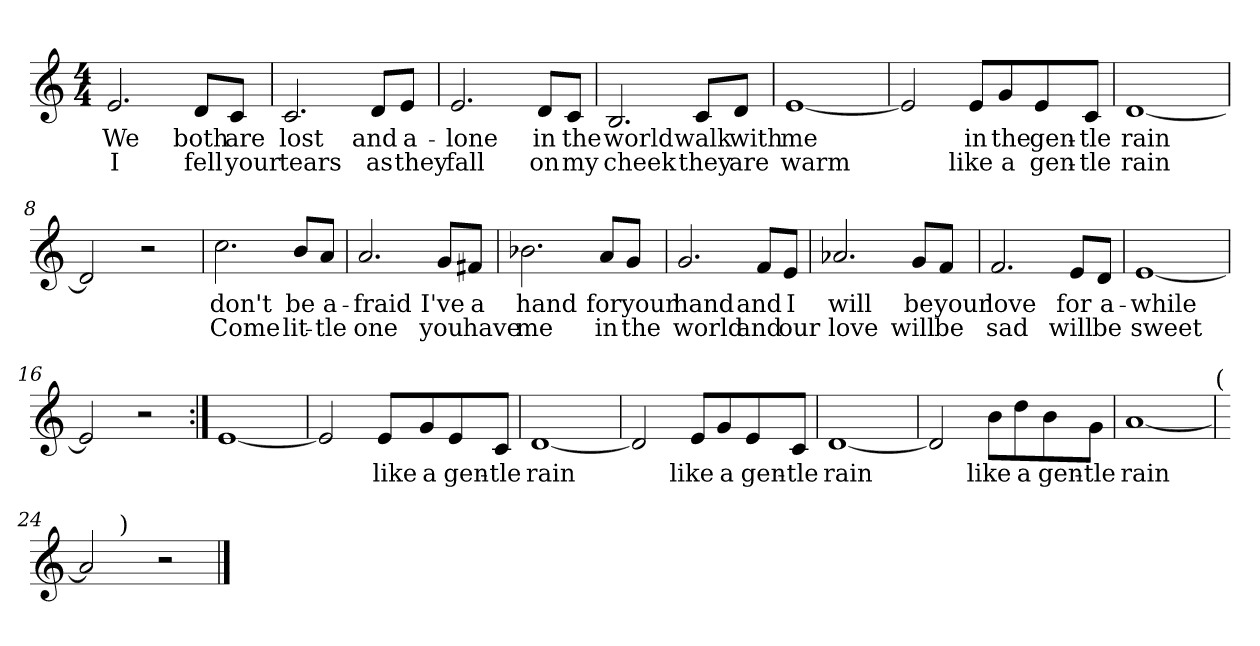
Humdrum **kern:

**kern	**text	**text
*part1	*part1	*part1
*staff1	*staff1	*staff1
*clefG2	*	*
*k[]	*	*
*C:	*	*
*M4/4	*	*
=1	=1	=1
!	!LO:LY:b	!LO:LY:b
2.e/	We	I
!	!LO:LY:b	!LO:LY:b
8d/L	both	fell
!	!LO:LY:b	!LO:LY:b
8c/J	are	your
=2	=2	=2
!	!LO:LY:b	!LO:LY:b
2.c/	lost	tears
!	!LO:LY:b	!LO:LY:b
8d/L	and	as
!	!LO:LY:b	!LO:LY:b
8e/J	a-	they
=3	=3	=3
!	!LO:LY:b	!LO:LY:b
2.e/	-lone	fall
!	!LO:LY:b	!LO:LY:b
8d/L	in	on
!	!LO:LY:b	!LO:LY:b
8c/J	the	my
=4	=4	=4
!	!LO:LY:b	!LO:LY:b
2.B/	world	cheek
!	!LO:LY:b	!LO:LY:b
8c/L	walk	they
!	!LO:LY:b	!LO:LY:b
8d/J	with	are
!!LO:LB:g=z
=5	=5	=5
!	!LO:LY:b	!LO:LY:b
[1e	me	warm
=6	=6	=6
2e/]	.	.
!	!LO:LY:b	!LO:LY:b
8e/L	in	like
!	!LO:LY:b	!LO:LY:b
8g/	the	a
!	!LO:LY:b	!LO:LY:b
8e/	gen-	gen-
!	!LO:LY:b	!LO:LY:b
8c/J	-tle	-tle
=7	=7	=7
!	!LO:LY:b	!LO:LY:b
[1d	rain	rain
=8	=8	=8
2d/]	.	.
2r	.	.
!!LO:LB:g=z
=9	=9	=9
!	!LO:LY:b	!LO:LY:b
2.cc\	don't	Come
!	!LO:LY:b	!LO:LY:b
8b/L	be	lit-
!	!LO:LY:b	!LO:LY:b
8a/J	a-	-tle
=10	=10	=10
!	!LO:LY:b	!LO:LY:b
2.a/	-fraid	one
!	!LO:LY:b	!LO:LY:b
8g/L	I've	you
!	!LO:LY:b	!LO:LY:b
8f#X/J	a	have
=11	=11	=11
!	!LO:LY:b	!LO:LY:b
2.b-X\	hand	me
!	!LO:LY:b	!LO:LY:b
8a/L	for	in
!	!LO:LY:b	!LO:LY:b
8g/J	your	the
=12	=12	=12
!	!LO:LY:b	!LO:LY:b
2.g/	hand	world
!	!LO:LY:b	!LO:LY:b
8f/L	and	and
!	!LO:LY:b	!LO:LY:b
8e/J	I	our
!!LO:LB:g=z
=13	=13	=13
!	!LO:LY:b	!LO:LY:b
2.a-X/	will	love
!	!LO:LY:b	!LO:LY:b
8g/L	be	will
!	!LO:LY:b	!LO:LY:b
8f/J	your	be
=14	=14	=14
!	!LO:LY:b	!LO:LY:b
2.f/	love	sad
!	!LO:LY:b	!LO:LY:b
8e/L	for	will
!	!LO:LY:b	!LO:LY:b
8d/J	a-	be
=15	=15	=15
!	!LO:LY:b	!LO:LY:b
[1e	-while	sweet
!!LO:LB:g=z
=16	=16	=16
2e/]	.	.
2r	.	.
=17:|!	=17:|!	=17:|!
[1e	.	.
=18	=18	=18
2e/]	.	.
!	!LO:LY:b	!
8e/L	like	.
!	!LO:LY:b	!
8g/	a	.
!	!LO:LY:b	!
8e/	gen-	.
!	!LO:LY:b	!
8c/J	-tle	.
=19	=19	=19
!	!LO:LY:b	!
[1d	rain	.
=20	=20	=20
2d/]	.	.
!	!LO:LY:b	!
8e/L	like	.
!	!LO:LY:b	!
8g/	a	.
!	!LO:LY:b	!
8e/	gen-	.
!	!LO:LY:b	!
8c/J	-tle	.
!!LO:LB:g=z
=21	=21	=21
!	!LO:LY:b	!
[1d	rain	.
=22	=22	=22
2d/]	.	.
!	!LO:LY:b	!
8b\L	like	.
!	!LO:LY:b	!
8dd\	a	.
!	!LO:LY:b	!
8b\	gen-	.
!	!LO:LY:b	!
8g\J	-tle	.
=23	=23	=23
!	!LO:LY:b	!
[1a	rain	.
!LO:TX:a:t=(	!	!
=24	=24	=24
*^	*	*
2a/]	4ryy	.	.
!	!LO:TX:a:t=)	!	!
.	2.ryy	.	.
2r	.	.	.
*v	*v	*	*
==	==	==
*-	*-	*-
